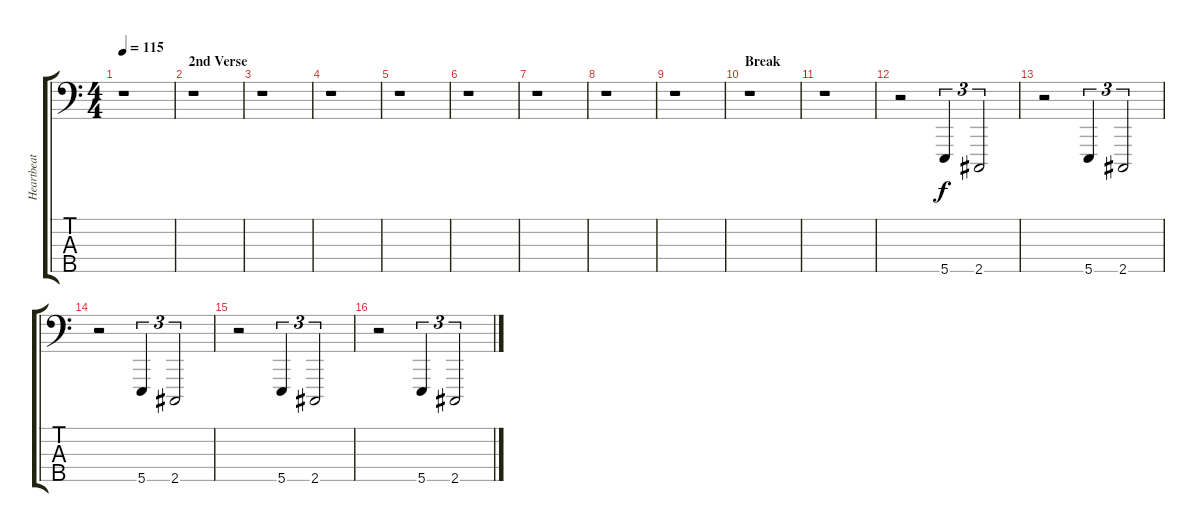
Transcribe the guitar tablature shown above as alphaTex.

\track ("Heartbeat" "Heartbeat") {instrument taikodrum}
\staff {score tabs}
\tuning (G2 D2 A1 E1 B0) {hide}
\ts (4 4)
\tempo 115
\clef f4
\ks c
r.1{dy f} |
\section ("" "2nd Verse")
r.1 |
r.1 |
r.1 |
r.1 |
r.1 |
r.1 |
r.1 |
r.1 |
\section ("" "Break")
r.1 |
r.1 |
r.2 5.5.4{tu (3 2)} 2.5.2{tu (3 2)} |
r.2 5.5.4{tu (3 2)} 2.5.2{tu (3 2)} |
r.2 5.5.4{tu (3 2)} 2.5.2{tu (3 2)} |
r.2 5.5.4{tu (3 2)} 2.5.2{tu (3 2)} |
r.2 5.5.4{tu (3 2)} 2.5.2{tu (3 2)}
